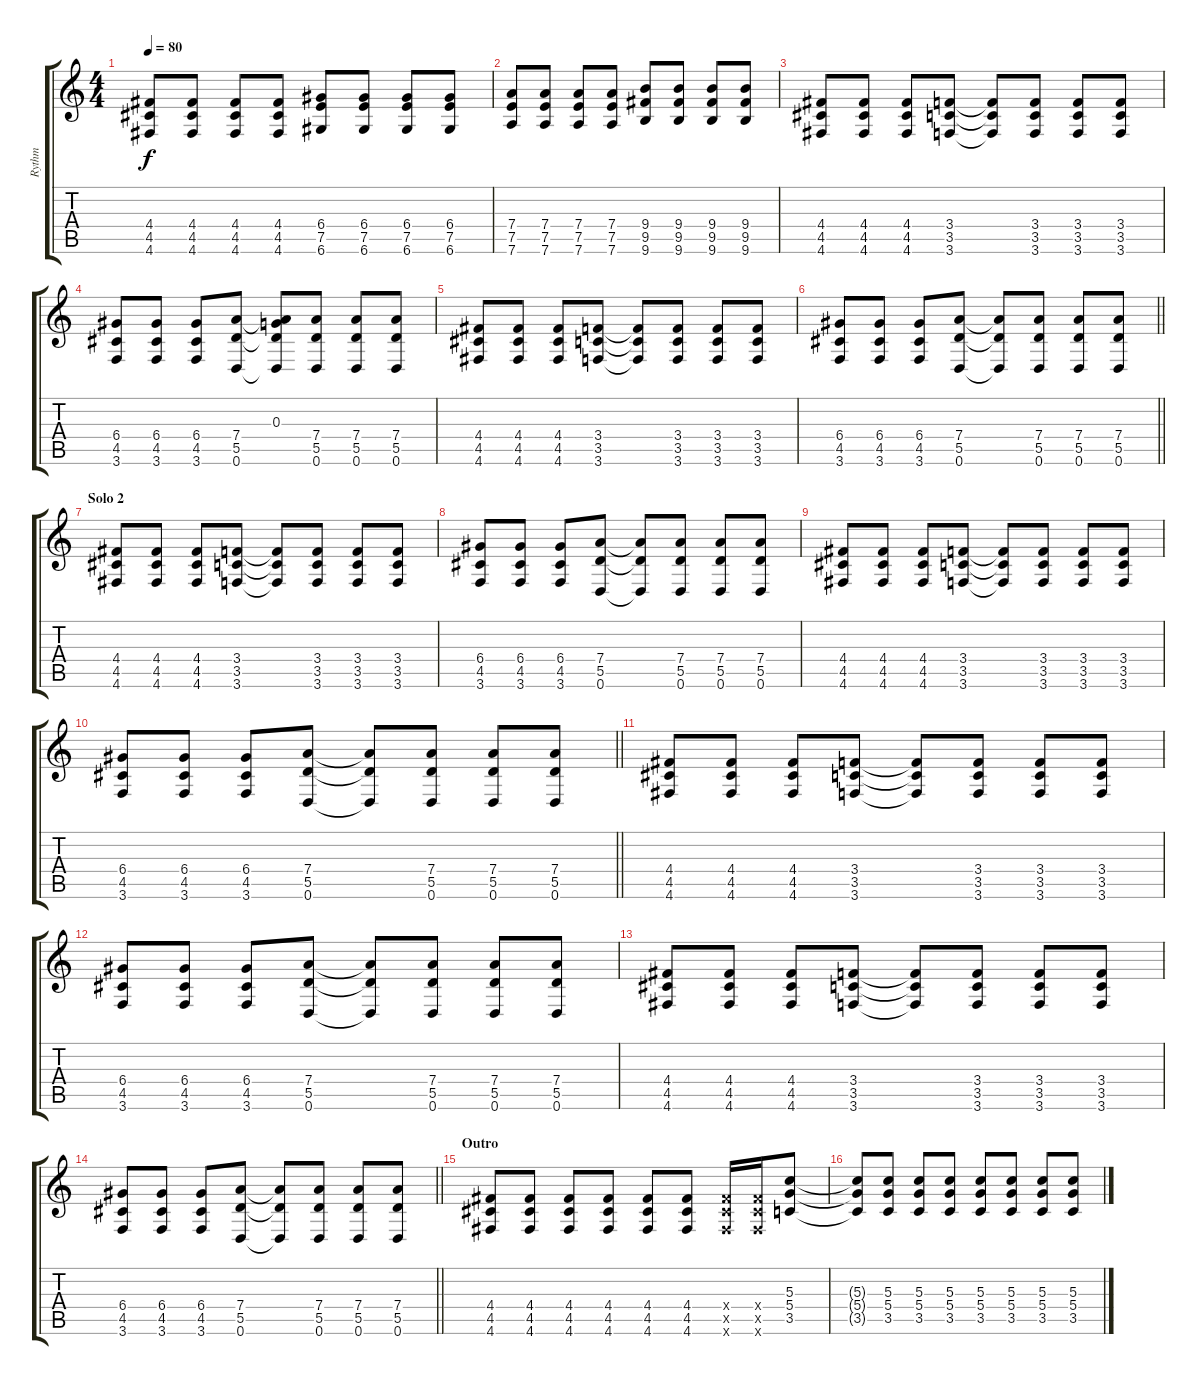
\track ("Rythm" "Rythm") {instrument distortionguitar}
\staff {score tabs}
\tuning (E4 B3 G3 D3 A2 D2) {hide}
\ts (4 4)
\tempo 80
\clef g2
\ks c
(4.4 4.5 4.6).8{dy f} (4.4 4.5 4.6).8 (4.4 4.5 4.6).8 (4.4 4.5 4.6).8 (6.4 7.5 6.6).8 (6.4 7.5 6.6).8 (6.4 7.5 6.6).8 (6.4 7.5 6.6).8 |
(7.4 7.5 7.6).8 (7.4 7.5 7.6).8 (7.4 7.5 7.6).8 (7.4 7.5 7.6).8 (9.4 9.5 9.6).8 (9.4 9.5 9.6).8 (9.4 9.5 9.6).8 (9.4 9.5 9.6).8 |
(4.4 4.5 4.6).8 (4.4 4.5 4.6).8 (4.4 4.5 4.6).8 (3.4 3.5 3.6).8 (3.4{t} 3.5{t} 3.6{t}).8 (3.4 3.5 3.6).8 (3.4 3.5 3.6).8 (3.4 3.5 3.6).8 |
(6.4 4.5 3.6).8 (6.4 4.5 3.6).8 (6.4 4.5 3.6).8 (7.4 5.5 0.6).8 (0.3 7.4{t} 5.5{t} 0.6{t}).8 (7.4 5.5 0.6).8 (7.4 5.5 0.6).8 (7.4 5.5 0.6).8 |
(4.4 4.5 4.6).8 (4.4 4.5 4.6).8 (4.4 4.5 4.6).8 (3.4 3.5 3.6).8 (3.4{t} 3.5{t} 3.6{t}).8 (3.4 3.5 3.6).8 (3.4 3.5 3.6).8 (3.4 3.5 3.6).8 |
\barLineRight lightlight
(6.4 4.5 3.6).8 (6.4 4.5 3.6).8 (6.4 4.5 3.6).8 (7.4 5.5 0.6).8 (7.4{t} 5.5{t} 0.6{t}).8 (7.4 5.5 0.6).8 (7.4 5.5 0.6).8 (7.4 5.5 0.6).8 |
\section ("" "Solo 2")
(4.4 4.5 4.6).8 (4.4 4.5 4.6).8 (4.4 4.5 4.6).8 (3.4 3.5 3.6).8 (3.4{t} 3.5{t} 3.6{t}).8 (3.4 3.5 3.6).8 (3.4 3.5 3.6).8 (3.4 3.5 3.6).8 |
(6.4 4.5 3.6).8 (6.4 4.5 3.6).8 (6.4 4.5 3.6).8 (7.4 5.5 0.6).8 (7.4{t} 5.5{t} 0.6{t}).8 (7.4 5.5 0.6).8 (7.4 5.5 0.6).8 (7.4 5.5 0.6).8 |
(4.4 4.5 4.6).8 (4.4 4.5 4.6).8 (4.4 4.5 4.6).8 (3.4 3.5 3.6).8 (3.4{t} 3.5{t} 3.6{t}).8 (3.4 3.5 3.6).8 (3.4 3.5 3.6).8 (3.4 3.5 3.6).8 |
\barLineRight lightlight
(6.4 4.5 3.6).8 (6.4 4.5 3.6).8 (6.4 4.5 3.6).8 (7.4 5.5 0.6).8 (7.4{t} 5.5{t} 0.6{t}).8 (7.4 5.5 0.6).8 (7.4 5.5 0.6).8 (7.4 5.5 0.6).8 |
(4.4 4.5 4.6).8 (4.4 4.5 4.6).8 (4.4 4.5 4.6).8 (3.4 3.5 3.6).8 (3.4{t} 3.5{t} 3.6{t}).8 (3.4 3.5 3.6).8 (3.4 3.5 3.6).8 (3.4 3.5 3.6).8 |
(6.4 4.5 3.6).8 (6.4 4.5 3.6).8 (6.4 4.5 3.6).8 (7.4 5.5 0.6).8 (7.4{t} 5.5{t} 0.6{t}).8 (7.4 5.5 0.6).8 (7.4 5.5 0.6).8 (7.4 5.5 0.6).8 |
(4.4 4.5 4.6).8 (4.4 4.5 4.6).8 (4.4 4.5 4.6).8 (3.4 3.5 3.6).8 (3.4{t} 3.5{t} 3.6{t}).8 (3.4 3.5 3.6).8 (3.4 3.5 3.6).8 (3.4 3.5 3.6).8 |
\barLineRight lightlight
(6.4 4.5 3.6).8 (6.4 4.5 3.6).8 (6.4 4.5 3.6).8 (7.4 5.5 0.6).8 (7.4{t} 5.5{t} 0.6{t}).8 (7.4 5.5 0.6).8 (7.4 5.5 0.6).8 (7.4 5.5 0.6).8 |
\section ("" "Outro")
(4.4 4.5 4.6).8 (4.4 4.5 4.6).8 (4.4 4.5 4.6).8 (4.4 4.5 4.6).8 (4.4 4.5 4.6).8 (4.4 4.5 4.6).8 (4.4{x} 4.5{x} 4.6{x}).16 (4.4{x} 4.5{x} 4.6{x}).16 (5.3 5.4 3.5).8 |
(5.3{t} 5.4{t} 3.5{t}).8 (5.3 5.4 3.5).8 (5.3 5.4 3.5).8 (5.3 5.4 3.5).8 (5.3 5.4 3.5).8 (5.3 5.4 3.5).8 (5.3 5.4 3.5).8 (5.3 5.4 3.5).8
